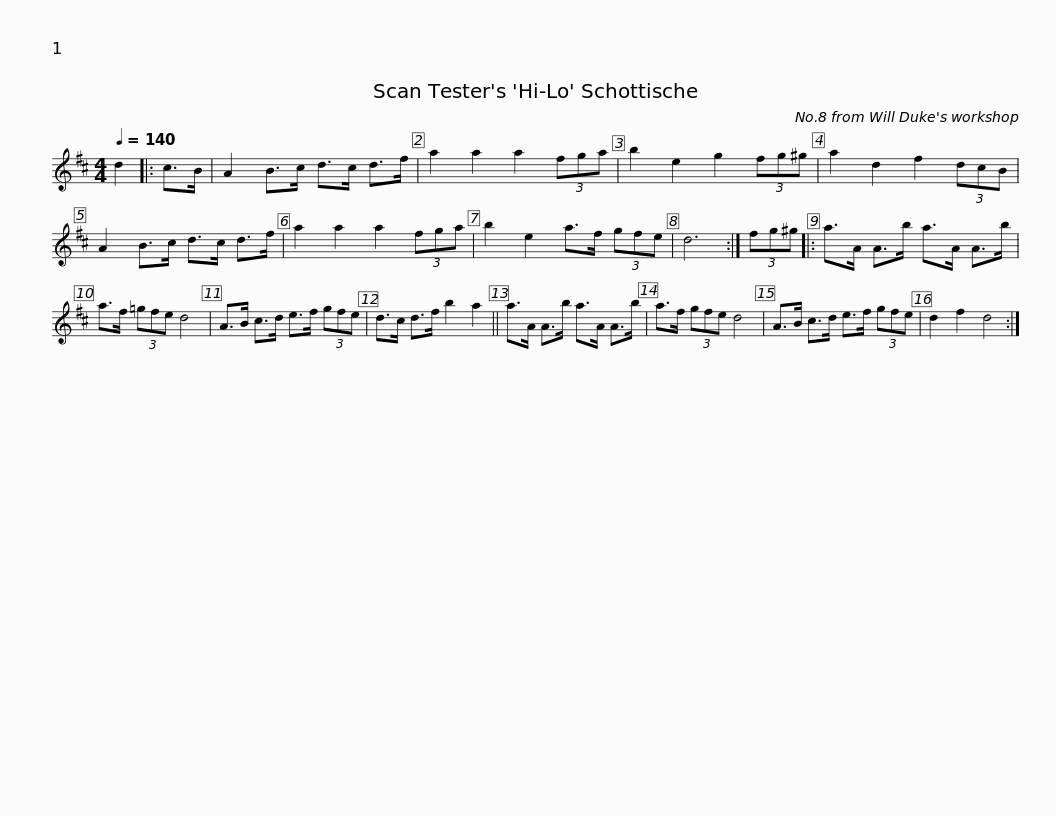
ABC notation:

X:1
L:1/8
Q:1/4=140
M:4/4
I:linebreak $
K:D
V:1 treble
V:1
 d2 |: c>B | A2 B>c d>c d>f | a2 a2 a2 (3fga | b2 e2 g2 (3fg^g | %5
 a2 d2 f2 (3dcB | A2 B>c d>c d>f |$ a2 a2 a2 (3fga | b2 e2 a>f (3gfe | d6 :| %10
 (3fg^g |: a>A A>b a>A A>b | a>f (3=gfe d4 |$ A>B c>d e>f (3gfe | d>c d>f b2 a2 || %15
 a>A A>b a>A A>b | a>f (3gfe d4 | A>B c>d e>f (3gfe |$ d2 f2 d4 :| %19
